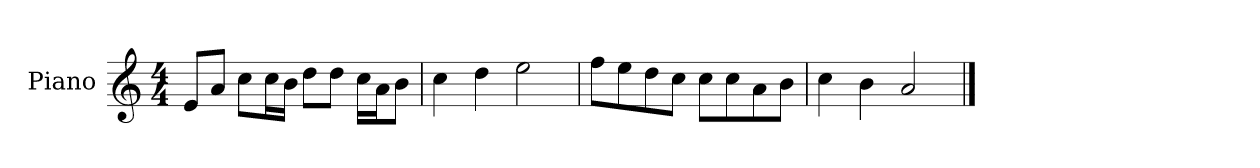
**kern
*part1
*staff1
*I"Piano
*I'P-no
*clefG2
*k[]
*M4/4
*MM90
=1
8e/L
8a/J
8cc\L
16cc\L
16b\JJ
8dd\L
8dd\J
16cc\LL
16a\J
8b\J
=2
4cc\
4dd\
2ee\
=3
8ff\L
8ee\
8dd\
8cc\J
8cc\L
8cc\
8a\
8b\J
=4
4cc\
4b\
2a/
==
*-
